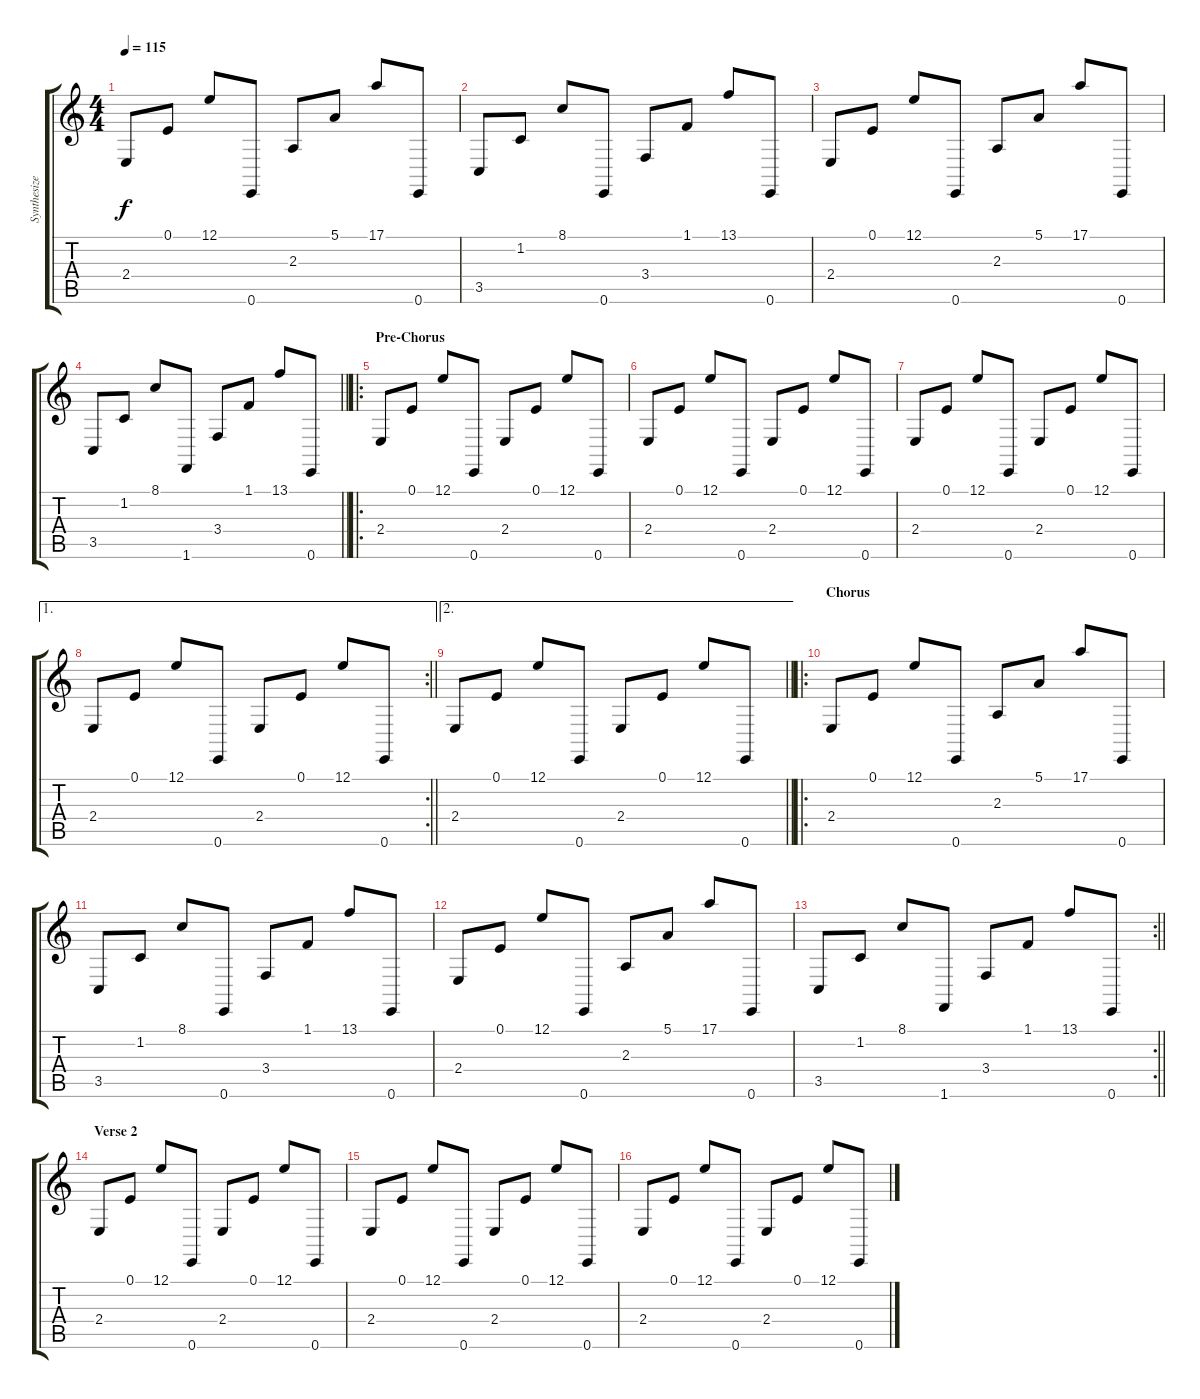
\track ("Synthesizer 2" "Synthesize") {instrument lead2sawtooth}
\staff {score tabs}
\tuning (E4 B3 G3 D3 A2 E2) {hide}
\ts (4 4)
\tempo 115
\clef g2
\ks c
2.4.8{dy f} 0.1.8 12.1.8 0.6.8 2.3.8 5.1.8 17.1.8 0.6.8 |
3.5.8 1.2.8 8.1.8 0.6.8 3.4.8 1.1.8 13.1.8 0.6.8 |
2.4.8 0.1.8 12.1.8 0.6.8 2.3.8 5.1.8 17.1.8 0.6.8 |
\barLineRight lightlight
3.5.8 1.2.8 8.1.8 1.6.8 3.4.8 1.1.8 13.1.8 0.6.8 |
\ro
\section ("" "Pre-Chorus")
2.4.8 0.1.8 12.1.8 0.6.8 2.4.8 0.1.8 12.1.8 0.6.8 |
2.4.8 0.1.8 12.1.8 0.6.8 2.4.8 0.1.8 12.1.8 0.6.8 |
2.4.8 0.1.8 12.1.8 0.6.8 2.4.8 0.1.8 12.1.8 0.6.8 |
\ae 1
\rc 2
\barLineRight lightlight
2.4.8 0.1.8 12.1.8 0.6.8 2.4.8 0.1.8 12.1.8 0.6.8 |
\ae 2
\barLineRight lightlight
2.4.8 0.1.8 12.1.8 0.6.8 2.4.8 0.1.8 12.1.8 0.6.8 |
\ro
\section ("" "Chorus")
2.4.8 0.1.8 12.1.8 0.6.8 2.3.8 5.1.8 17.1.8 0.6.8 |
3.5.8 1.2.8 8.1.8 0.6.8 3.4.8 1.1.8 13.1.8 0.6.8 |
2.4.8 0.1.8 12.1.8 0.6.8 2.3.8 5.1.8 17.1.8 0.6.8 |
\rc 2
\barLineRight lightlight
3.5.8 1.2.8 8.1.8 1.6.8 3.4.8 1.1.8 13.1.8 0.6.8 |
\section ("" "Verse 2")
2.4.8 0.1.8 12.1.8 0.6.8 2.4.8 0.1.8 12.1.8 0.6.8 |
2.4.8 0.1.8 12.1.8 0.6.8 2.4.8 0.1.8 12.1.8 0.6.8 |
2.4.8 0.1.8 12.1.8 0.6.8 2.4.8 0.1.8 12.1.8 0.6.8
